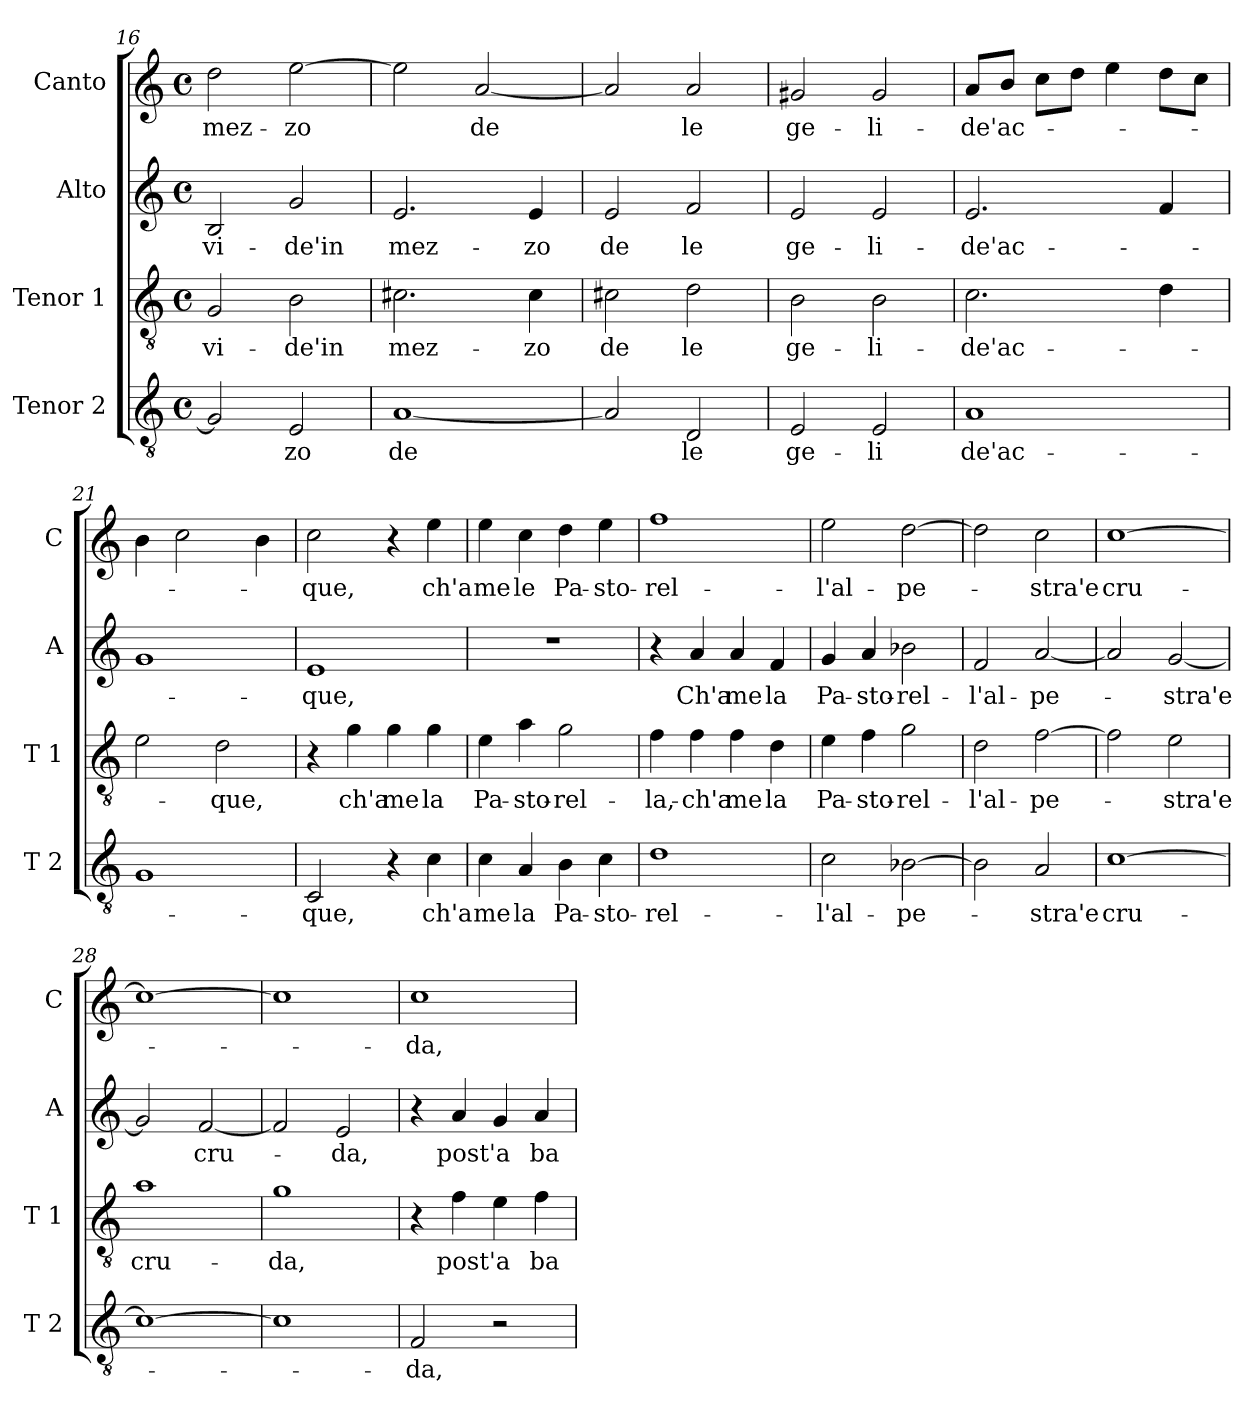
**kern	**text	**kern	**text	**kern	**text	**kern	**text
*part4	*part4	*part3	*part3	*part2	*part2	*part1	*part1
*staff4	*staff4	*staff3	*staff3	*staff2	*staff2	*staff1	*staff1
*I"Tenor 2	*	*I"Tenor 1	*	*I"Alto	*	*I"Canto	*
*I'T 2	*	*I'T 1	*	*I'A	*	*I'C	*
*clefGv2	*	*clefGv2	*	*clefG2	*	*clefG2	*
*k[]	*	*k[]	*	*k[]	*	*k[]	*
*C:	*	*C:	*	*C:	*	*C:	*
*M4/4	*	*M4/4	*	*M4/4	*	*M4/4	*
*met(c)	*	*met(c)	*	*met(c)	*	*met(c)	*
=16	=16	=16	=16	=16	=16	=16	=16
!	!	!	!LO:LY:b	!	!LO:LY:b	!	!LO:LY:b
2G/]	.	2G/	vi-	2B/	vi-	2dd\	mez-
!	!LO:LY:b	!	!LO:LY:b	!	!LO:LY:b	!	!LO:LY:b
2E/	-zo	2B\	-de'in	2g/	-de'in	[2ee\	-zo
=17	=17	=17	=17	=17	=17	=17	=17
!	!LO:LY:b	!	!LO:LY:b	!	!LO:LY:b	!	!
[1A	de	2.c#X\	mez-	2.e/	mez-	2ee\]	.
!	!	!	!	!	!	!	!LO:LY:b
.	.	.	.	.	.	[2a/	de
!	!	!	!LO:LY:b	!	!LO:LY:b	!	!
.	.	4c#\	-zo	4e/	-zo	.	.
=18	=18	=18	=18	=18	=18	=18	=18
!	!	!	!LO:LY:b	!	!LO:LY:b	!	!
2A/]	.	2c#X\	de	2e/	de	2a/]	.
!	!LO:LY:b	!	!LO:LY:b	!	!LO:LY:b	!	!LO:LY:b
2D/	le	2d\	le	2f/	le	2a/	le
!!LO:PB:g=z
=19	=19	=19	=19	=19	=19	=19	=19
!	!LO:LY:b	!	!LO:LY:b	!	!LO:LY:b	!	!LO:LY:b
2E/	ge-	2B\	ge-	2e/	ge-	2g#X/	ge-
!	!LO:LY:b	!	!LO:LY:b	!	!LO:LY:b	!	!LO:LY:b
2E/	-li	2B\	-li-	2e/	-li-	2g#/	-li-
=20	=20	=20	=20	=20	=20	=20	=20
!	!LO:LY:b	!	!LO:LY:b	!	!LO:LY:b	!	!LO:LY:b
1A	de'ac-	2.c\	-de'ac-	2.e/	-de'ac-	8a/L	-de'ac-
.	.	.	.	.	.	8b/J	.
.	.	.	.	.	.	8cc\L	.
.	.	.	.	.	.	8dd\J	.
.	.	.	.	.	.	4ee\	.
.	.	4d\	.	4f/	.	8dd\L	.
.	.	.	.	.	.	8cc\J	.
=21	=21	=21	=21	=21	=21	=21	=21
1G	.	2e\	.	1g	.	4b\	.
.	.	.	.	.	.	2cc\	.
!	!	!	!LO:LY:b	!	!	!	!
.	.	2d\	-que,	.	.	.	.
.	.	.	.	.	.	4b\	.
=22	=22	=22	=22	=22	=22	=22	=22
!	!LO:LY:b	!	!	!	!LO:LY:b	!	!LO:LY:b
2C/	-que,	4r	.	1e	-que,	2cc\	-que,
!	!	!	!LO:LY:b	!	!	!	!
.	.	4g\	ch'a	.	.	.	.
!	!	!	!LO:LY:b	!	!	!	!
4r	.	4g\	me	.	.	4r	.
!	!LO:LY:b	!	!LO:LY:b	!	!	!	!LO:LY:b
4c\	ch'a	4g\	la	.	.	4ee\	ch'a
=23	=23	=23	=23	=23	=23	=23	=23
!	!LO:LY:b	!	!LO:LY:b	!	!	!	!LO:LY:b
4c\	me	4e\	Pa-	1r	.	4ee\	me
!	!LO:LY:b	!	!LO:LY:b	!	!	!	!LO:LY:b
4A/	la	4a\	-sto-	.	.	4cc\	le
!	!LO:LY:b	!	!LO:LY:b	!	!	!	!LO:LY:b
4B\	Pa-	2g\	-rel-	.	.	4dd\	Pa-
!	!LO:LY:b	!	!	!	!	!	!LO:LY:b
4c\	-sto-	.	.	.	.	4ee\	-sto-
=24	=24	=24	=24	=24	=24	=24	=24
!	!LO:LY:b	!	!LO:LY:b	!	!	!	!LO:LY:b
1d	-rel-	4f\	-la,-	4r	.	1ff	-rel-
!	!	!	!LO:LY:b	!	!LO:LY:b	!	!
.	.	4f\	-ch'a	4a/	Ch'a	.	.
!	!	!	!LO:LY:b	!	!LO:LY:b	!	!
.	.	4f\	me	4a/	me	.	.
!	!	!	!LO:LY:b	!	!LO:LY:b	!	!
.	.	4d\	la	4f/	la	.	.
!!LO:LB:g=z
=25	=25	=25	=25	=25	=25	=25	=25
!	!LO:LY:b	!	!LO:LY:b	!	!LO:LY:b	!	!LO:LY:b
2c\	-l'al-	4e\	Pa-	4g/	Pa-	2ee\	-l'al-
!	!	!	!LO:LY:b	!	!LO:LY:b	!	!
.	.	4f\	-sto-	4a/	-sto-	.	.
!	!LO:LY:b	!	!LO:LY:b	!	!LO:LY:b	!	!LO:LY:b
[2B-X\	-pe-	2g\	-rel-	2b-X\	-rel-	[2dd\	-pe-
=26	=26	=26	=26	=26	=26	=26	=26
!	!	!	!LO:LY:b	!	!LO:LY:b	!	!
2B-\]	.	2d\	-l'al-	2f/	-l'al-	2dd\]	.
!	!LO:LY:b	!	!LO:LY:b	!	!LO:LY:b	!	!LO:LY:b
2A/	-stra'e	[2f\	-pe-	[2a/	-pe-	2cc\	-stra'e
=27	=27	=27	=27	=27	=27	=27	=27
!	!LO:LY:b	!	!	!	!	!	!LO:LY:b
[1c	cru-	2f\]	.	2a/]	.	[1cc	cru-
!	!	!	!LO:LY:b	!	!LO:LY:b	!	!
.	.	2e\	-stra'e	[2g/	-stra'e	.	.
=28	=28	=28	=28	=28	=28	=28	=28
!	!	!	!LO:LY:b	!	!	!	!
1c_	.	1a	cru-	2g/]	.	1cc_	.
!	!	!	!	!	!LO:LY:b	!	!
.	.	.	.	[2f/	cru-	.	.
=29	=29	=29	=29	=29	=29	=29	=29
!	!	!	!LO:LY:b	!	!	!	!
1c]	.	1g	-da,	2f/]	.	1cc]	.
!	!	!	!	!	!LO:LY:b	!	!
.	.	.	.	2e/	-da,	.	.
=30	=30	=30	=30	=30	=30	=30	=30
!	!LO:LY:b	!	!	!	!	!	!LO:LY:b
2F/	-da,	4r	.	4r	.	1cc	-da,
!	!	!	!LO:LY:b	!	!LO:LY:b	!	!
.	.	4f\	post'	4a/	post'	.	.
!	!	!	!LO:LY:b	!	!LO:LY:b	!	!
2r	.	4e\	a	4g/	a	.	.
!	!	!	!LO:LY:b	!	!LO:LY:b	!	!
.	.	4f\	ba-	4a/	ba-	.	.
=	=	=	=	=	=	=	=
*-	*-	*-	*-	*-	*-	*-	*-
